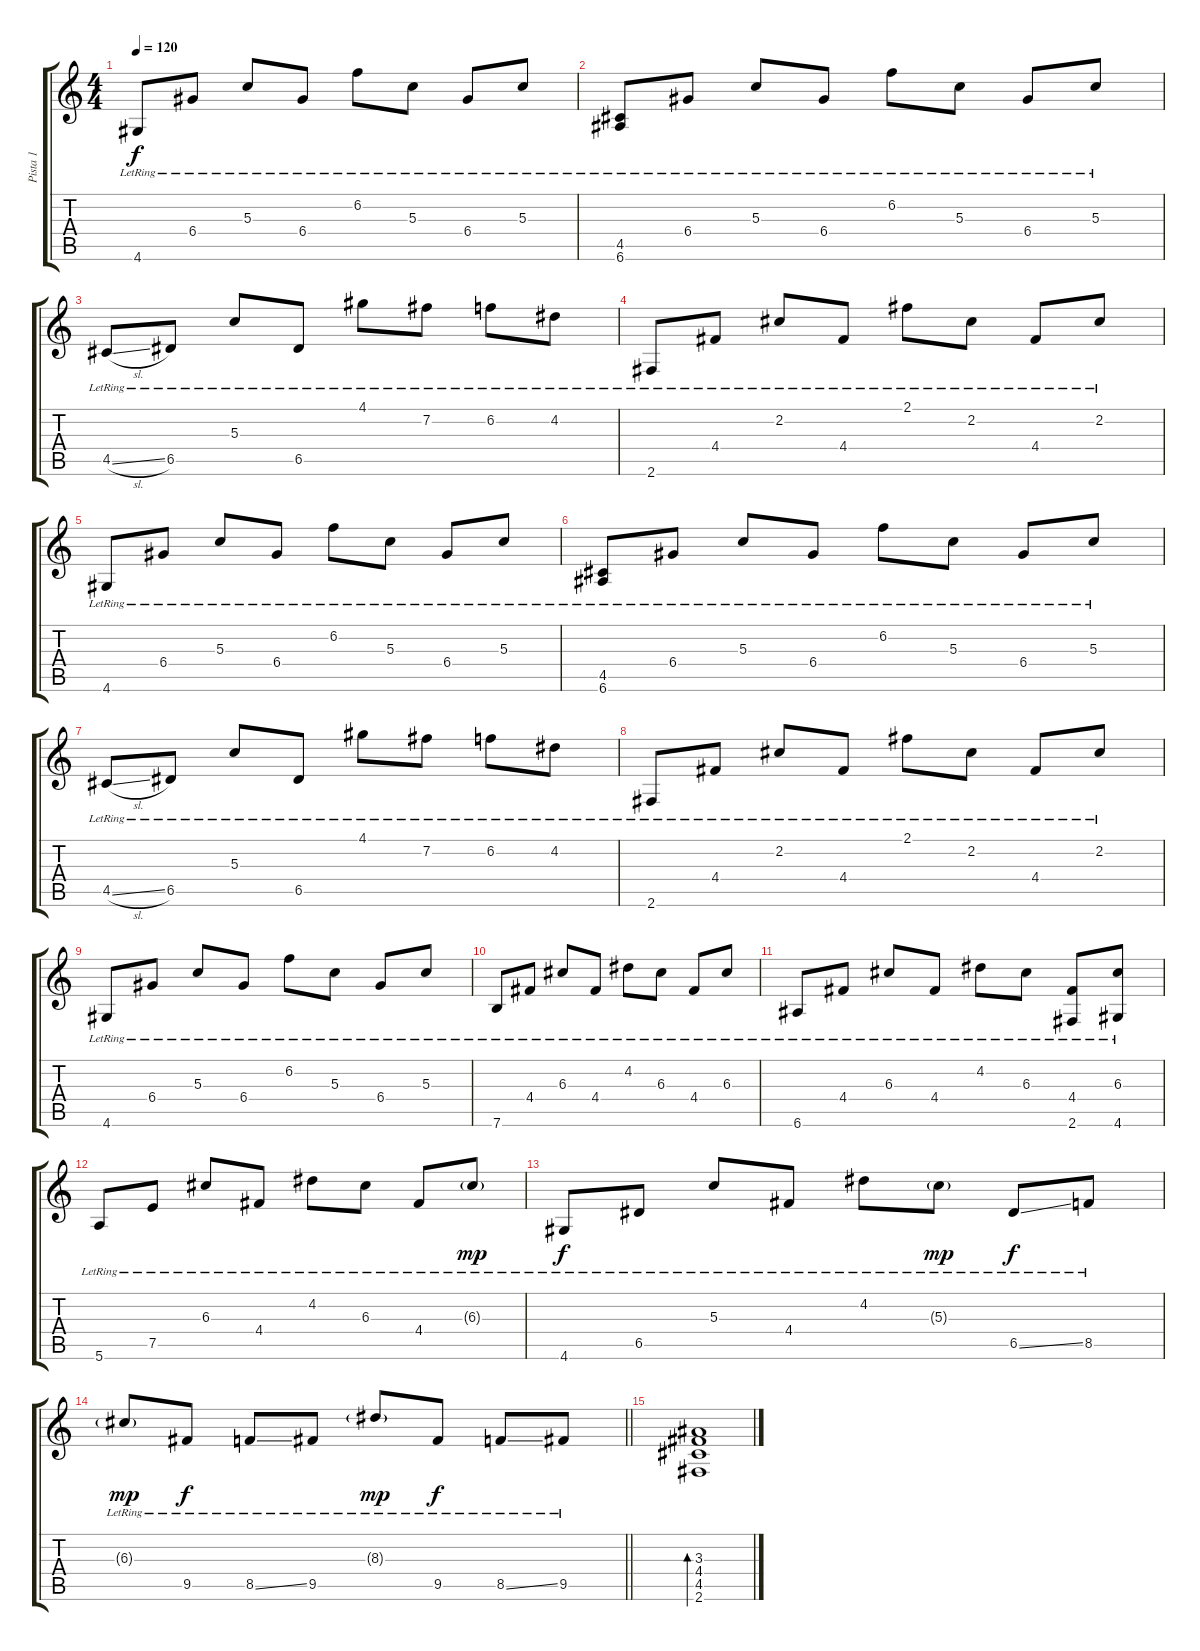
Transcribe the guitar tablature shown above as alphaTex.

\track ("Pista 1" "Pista 1") {instrument acousticguitarsteel}
\staff {score tabs}
\tuning (E4 B3 G3 D3 A2 E2) {hide}
\ts (4 4)
\tempo 120
\clef g2
\ks c
4.6{lr}.8{dy f} 6.4{lr}.8 5.3{lr}.8 6.4{lr}.8 6.2{lr}.8 5.3{lr}.8 6.4{lr}.8 5.3{lr}.8 |
(4.5 6.6{lr}).8 6.4{lr}.8 5.3{lr}.8 6.4{lr}.8 6.2{lr}.8 5.3{lr}.8 6.4{lr}.8 5.3{lr}.8 |
4.5{sl lr}.8 6.5{lr}.8 5.3{lr}.8 6.5{lr}.8 4.1{lr}.8 7.2{lr}.8 6.2{lr}.8 4.2{lr}.8 |
2.6{lr}.8 4.4{lr}.8 2.2{lr}.8 4.4{lr}.8 2.1{lr}.8 2.2{lr}.8 4.4{lr}.8 2.2{lr}.8 |
4.6{lr}.8 6.4{lr}.8 5.3{lr}.8 6.4{lr}.8 6.2{lr}.8 5.3{lr}.8 6.4{lr}.8 5.3{lr}.8 |
(4.5 6.6{lr}).8 6.4{lr}.8 5.3{lr}.8 6.4{lr}.8 6.2{lr}.8 5.3{lr}.8 6.4{lr}.8 5.3{lr}.8 |
4.5{sl lr}.8 6.5{lr}.8 5.3{lr}.8 6.5{lr}.8 4.1{lr}.8 7.2{lr}.8 6.2{lr}.8 4.2{lr}.8 |
2.6{lr}.8 4.4{lr}.8 2.2{lr}.8 4.4{lr}.8 2.1{lr}.8 2.2{lr}.8 4.4{lr}.8 2.2{lr}.8 |
4.6{lr}.8 6.4{lr}.8 5.3{lr}.8 6.4{lr}.8 6.2{lr}.8 5.3{lr}.8 6.4{lr}.8 5.3{lr}.8 |
7.6{lr}.8 4.4{lr}.8 6.3{lr}.8 4.4{lr}.8 4.2{lr}.8 6.3{lr}.8 4.4{lr}.8 6.3{lr}.8 |
6.6{lr}.8 4.4{lr}.8 6.3{lr}.8 4.4{lr}.8 4.2{lr}.8 6.3{lr}.8 (4.4{lr} 2.6).8 (6.3{lr} 4.6).8 |
5.6{lr}.8 7.5{lr}.8 6.3{lr}.8 4.4{lr}.8 4.2{lr}.8 6.3{lr}.8 4.4{lr}.8 6.3{g lr}.8{dy mp} |
4.6{lr}.8{dy f} 6.5{lr}.8 5.3{lr}.8 4.4{lr}.8 4.2{lr}.8 5.3{g lr}.8{dy mp} 6.5{ss lr}.8{dy f} 8.5{lr}.8 |
\barLineRight lightlight
6.3{g lr}.8{dy mp} 9.5{lr}.8{dy f} 8.5{ss lr}.8 9.5{lr}.8 8.3{g lr}.8{dy mp} 9.5{lr}.8{dy f} 8.5{ss lr}.8 9.5{lr}.8 |
(3.3 4.4 4.5 2.6).1{bd 60}
